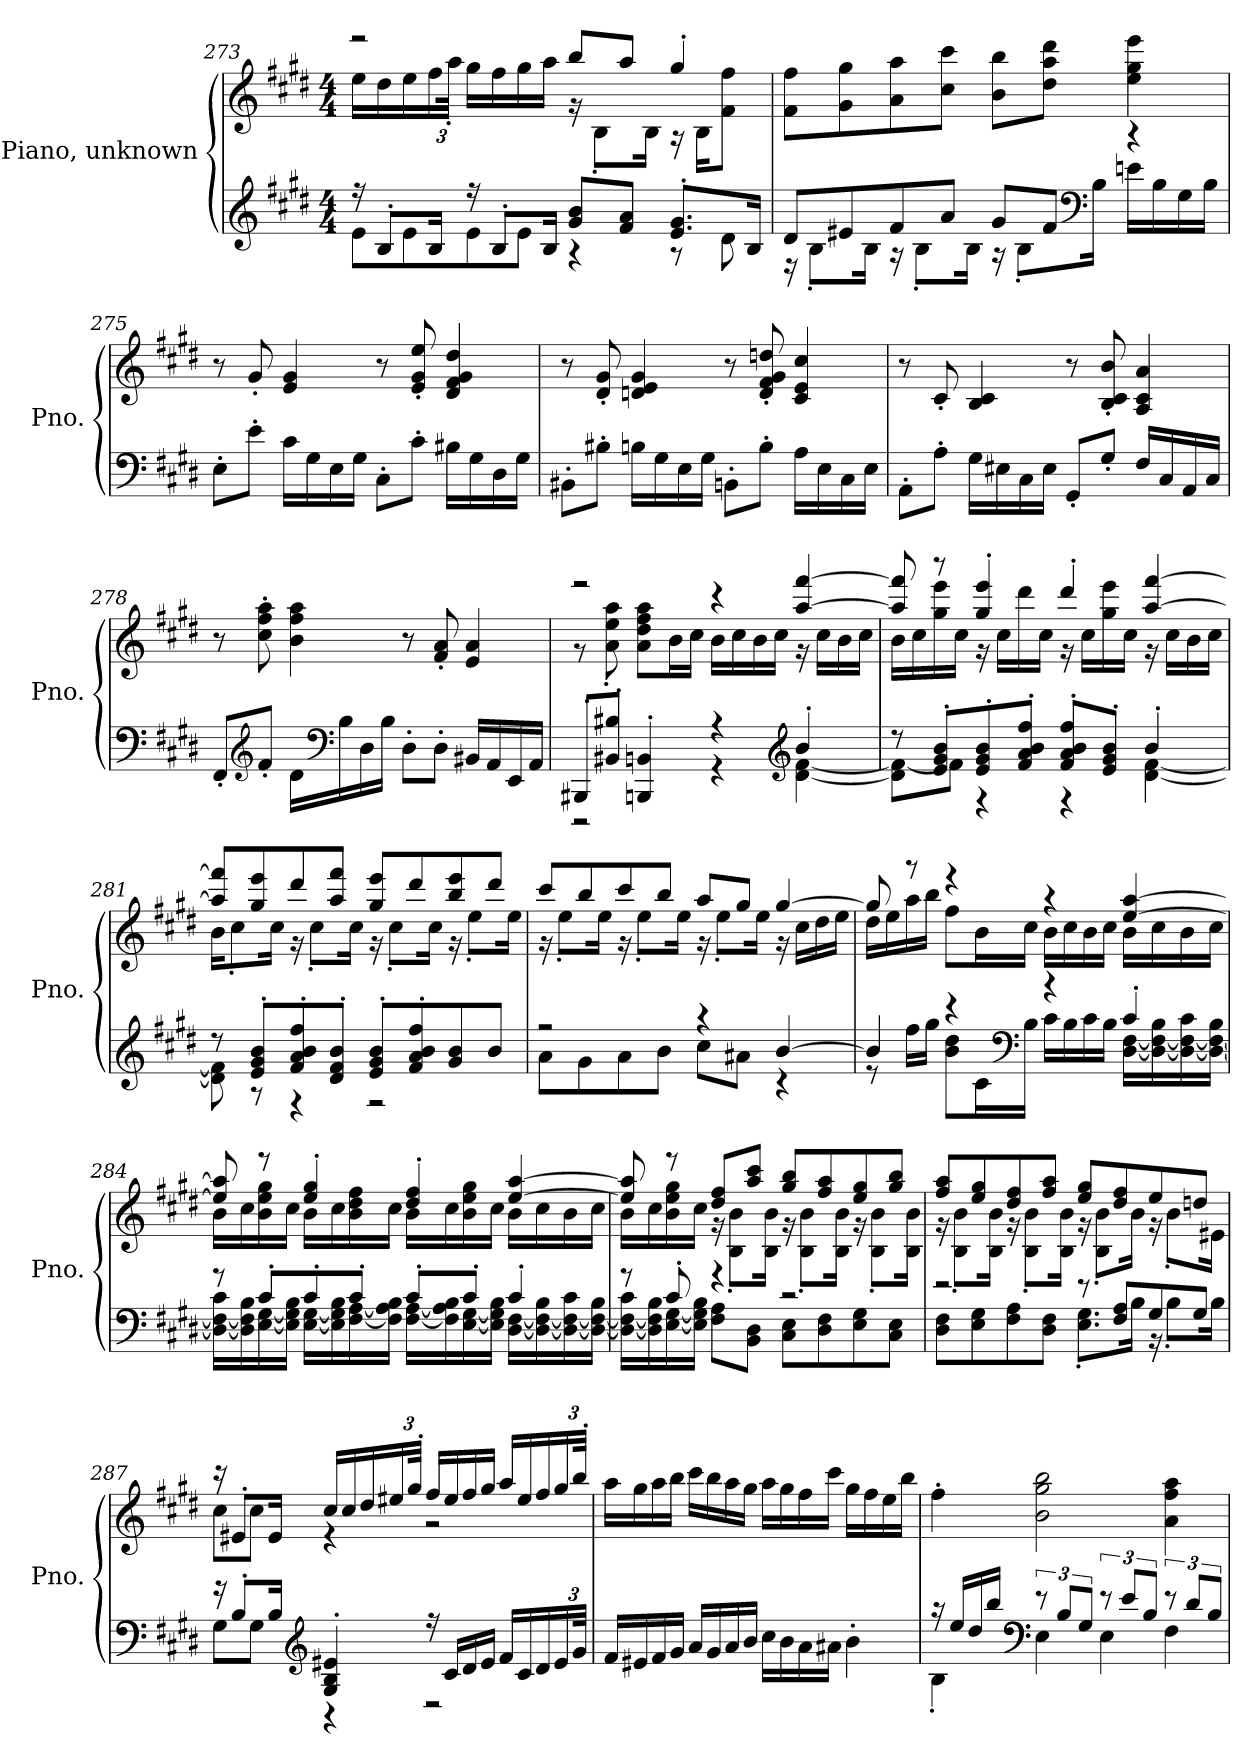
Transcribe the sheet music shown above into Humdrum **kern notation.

**kern	**kern
*part1	*part1
*staff2	*staff1
*I"Piano, unknown	*
*I'Pno.	*
!!LO:LB:g=z
*clefG2	*clefG2
*k[f#c#g#d#]	*k[f#c#g#d#]
*M4/4	*M4/4
=273	=273
*^	*^
16r	8e\L	2r	16ee\LL
8B'/L	.	.	16dd#\
.	8e\	.	16ee\
*	*	*	*Xbrackettup
16B/Jk	.	.	24ff#\
.	.	.	48aa'\JJk
16r	8e\	.	16gg#\LL
8B'/L	.	.	16ff#\
.	8e\J	.	16gg#\
16B/Jk	.	.	16aa\JJ
8g#/ 8b/L	4r	8bb/L	16r
.	.	.	8B'\L
8f#/ 8a/J	.	8aa/J	.
.	.	.	16B\Jk
8.e/' 8.g#/'L	8r	4gg#'/	16r
.	.	.	16B\KL
.	8d#\	.	8f#\ 8ff#\J
16B/Jk	.	.	.
*	*	*v	*v
=274	=274	=274
8d#/L	16r	8f#\ 8ff#\L
.	8B'\L	.
8e#X/	.	8g#\ 8gg#\
.	16B\Jk	.
8f#/	16r	8a\ 8aa\
.	8B'\L	.
8a/J	.	8cc#\ 8ccc#\J
.	16B\Jk	.
8g#/L	16r	8b\ 8bb\L
.	8B'\L	.
8f#/J	.	8dd#\ 8aa\ 8ddd#\J
*clefF4	*	*
.	16B\Jk	.
4r	16en\LL	4ee\ 4gg#\ 4eee\
.	16B\	.
.	16G#\	.
.	16B\JJ	.
*v	*v	*
!!LO:PB:g=z
=275	=275
8E'\L	8r
8e'\J	8g#'/
16c#\LL	4e/ 4g#/
16G#\	.
16E\	.
16G#\JJ	.
8C#'\L	8r
8c#'\J	8e/' 8g#/' 8ee/'
16B#X\LL	4d#/ 4f#/ 4g#/ 4dd#/
16G#\	.
16D#\	.
16G#\JJ	.
=276	=276
8BB#X'\L	8r
8B#X'\J	8d#/' 8g#/'
16Bn\LL	4dn/ 4e/ 4g#/
16G#\	.
16E\	.
16G#\JJ	.
8BBn'\L	8r
8B'\J	8d/' 8f#/' 8g#/' 8ddn/'
16A\LL	4c#/ 4e/ 4cc#/
16E\	.
16C#\	.
16E\JJ	.
=277	=277
8AA'\L	8r
8A'\J	8c#'/
16G#\LL	4B/ 4c#/
16E#X\	.
16C#\	.
16E#\JJ	.
8GG#'/L	8r
8G#'/J	8B/' 8c#/' 8b/'
16F#/LL	4A/ 4c#/ 4a/
16C#/	.
16AA/	.
16C#/JJ	.
!!LO:LB:g=z
=278	=278
8FF#'/L	8r
*clefG2	*
8f#'/J	8cc#\' 8ff#\' 8aa\'
16d#\LL	4b\ 4ff#\ 4aa\
*clefF4	*
16B\	.
16D#\	.
16B\JJ	.
8D#'\L	8r
8D#'\J	8f#/' 8a/'
16BB#X/LL	4e/ 4a/
16AA/	.
16EE/	.
16AA/JJ	.
=279	=279
*^	*^
8BBB#X'/L	2r	2r	8r
8BB#X/' 8B#X/'J	.	.	8a\' 8ee\' 8aa\'
4BBBn/' 4BBn/'	.	.	8a\ 8dd#\ 8ff#\ 8aa\L
.	.	.	16b\L
.	.	.	16cc#\JJ
4r	4r	4r	16b\LL
.	.	.	16cc#\
.	.	.	16b\
.	.	.	16cc#\JJ
*clefG2	*	*	*
4b'/	[4d#\ [4f#\	[4aa/ [4fff#/	16r
.	.	.	16cc#\LL
.	.	.	16b\
.	.	.	16cc#\JJ
!!LO:LB:g=z	!!
=280	=280	=280	=280
8r	8d#\] 8f#\_L	8aa/] 8fff#/]	16b\LL
.	.	.	16cc#\
8e/' 8g#/' 8b/'L	8f#\J]	8r	16gg#\ 16eee\
.	.	.	16cc#\JJ
8e/' 8g#/' 8b/'	4r	4gg#/' 4eee/'	16r
.	.	.	16cc#\LL
8f#/' 8a/' 8b/' 8ff#/'J	.	.	16ddd#\
.	.	.	16cc#\JJ
8f#/' 8a/' 8b/' 8ff#/'L	4r	4ddd#'/	16r
.	.	.	16cc#\LL
8e/' 8g#/' 8b/'J	.	.	16gg#\ 16eee\
.	.	.	16cc#\JJ
4b'/	[4d#\ [4f#\	[4aa/ [4fff#/	16r
.	.	.	16cc#\LL
.	.	.	16b\
.	.	.	16cc#\JJ
=281	=281	=281	=281
8r	8d#\] 8f#\]	8aa/] 8fff#/]L	16b\KL
.	.	.	8cc#'\
8e/' 8g#/' 8b/'L	8r	8gg#/ 8eee/	.
.	.	.	16cc#\Jk
8f#/' 8a/' 8b/' 8ff#/'	4r	8ddd#/	16r
.	.	.	8cc#'\L
8d#/' 8f#/' 8b/'J	.	8aa/ 8fff#/J	.
.	.	.	16cc#\Jk
8e/' 8g#/' 8b/'L	2r	8gg#/ 8eee/L	16r
.	.	.	8cc#'\L
8f#/' 8a/' 8b/' 8ff#/'	.	8ddd#/	.
.	.	.	16cc#\Jk
8g#/ 8b/	.	8bb/ 8eee/	16r
.	.	.	8ee'\L
8b/J	.	8ddd#/J	.
.	.	.	16ee\Jk
!!LO:LB:g=z	!!
=282	=282	=282	=282
2r	8a\L	8ccc#/L	16r
.	.	.	8ee'\L
.	8g#\	8bb/	.
.	.	.	16ee\Jk
.	8a\	8ccc#/	16r
.	.	.	8ee'\L
.	8b\J	8bb/J	.
.	.	.	16ee\Jk
4r	8cc#\L	8aa/L	16r
.	.	.	8ee'\L
.	8a#X\J	8gg#/J	.
.	.	.	16ee\Jk
[4b/	4r	[4gg#/	16r
.	.	.	16cc#\LL
.	.	.	16dd#\
.	.	.	16ee\JJ
=283	=283	=283	=283
4b/]	8r	8gg#/]	16dd#\LL
.	.	.	16ee\
.	16ff#\LL	8r	16aa\
.	16gg#\JJ	.	16bb\JJ
4r	8b\ 8dd#\L	4r	8ff#\L
.	16c#\L	.	16b\L
*clefF4	*	*	*
.	16B\JJ	.	16cc#\JJ
4r	16c#\LL	4r	16b\LL
.	16B\	.	16cc#\
.	16c#\	.	16b\
.	16B\JJ	.	16cc#\JJ
4c#'/	[16D#\ [16F#\LL	[4ee/ [4aa/	16b\LL
.	16D#\_ 16F#\_ 16B\	.	16cc#\
.	16D#\_ 16F#\_ 16c#\	.	16b\
.	16D#\_ 16F#\_ 16B\JJ	.	16cc#\JJ
!!LO:LB:g=z	!!
=284	=284	=284	=284
8r	16D#\_ 16F#\_ 16c#\LL	8ee/] 8aa/]	16b\LL
.	16D#\] 16F#\] 16B\	.	16cc#\
8c#'/L	[16E\ [16G#\	8r	16b\ 16ee\ 16gg#\
.	16E\] 16G#\] 16B\JJ	.	16cc#\JJ
8c#'/	[16E\ [16G#\LL	4ee/' 4gg#/'	16b\LL
.	16E\] 16G#\] 16B\	.	16cc#\
8c#'/J	[16F#\ [16A\	.	16b\ 16dd#\ 16ff#\
.	16F#\] 16A\] 16B\JJ	.	16cc#\JJ
8c#'/L	[16F#\ [16A\LL	4dd#/' 4ff#/'	16b\LL
.	16F#\] 16A\] 16B\	.	16cc#\
8c#'/J	[16E\ [16G#\	.	16b\ 16ee\ 16gg#\
.	16E\] 16G#\] 16B\JJ	.	16cc#\JJ
4c#'/	[16D#\ [16F#\LL	[4ee/ [4aa/	16b\LL
.	16D#\_ 16F#\_ 16B\	.	16cc#\
.	16D#\_ 16F#\_ 16c#\	.	16b\
.	16D#\_ 16F#\_ 16B\JJ	.	16cc#\JJ
=285	=285	=285	=285
8r	16D#\_ 16F#\_ 16c#\LL	8ee/] 8aa/]	16b\LL
.	16D#\] 16F#\] 16B\	.	16cc#\
8c#'/	[16E\ [16G#\	8r	16b\ 16ee\ 16gg#\
.	16E\] 16G#\] 16B\JJ	.	16cc#\JJ
4r	8F#\ 8A\L	8dd#/ 8ff#/L	16r
.	.	.	8B\' 8b\'L
.	8BB\ 8D#\J	8aa/ 8ccc#/J	.
.	.	.	16B\ 16b\Jk
2r	8C#\ 8E\L	8gg#/ 8bb/L	16r
.	.	.	8B\' 8b\'L
.	8D#\ 8F#\	8ff#/ 8aa/	.
.	.	.	16B\ 16b\Jk
.	8E\ 8G#\	8ee/ 8gg#/	16r
.	.	.	8B\' 8b\'L
.	8C#\ 8E\J	8gg#/ 8bb/J	.
.	.	.	16B\ 16b\Jk
!!LO:LB:g=z	!!
=286	=286	=286	=286
2r	8D#\ 8F#\L	8ff#/ 8aa/L	16r
.	.	.	8B\' 8b\'L
.	8E\ 8G#\	8ee/ 8gg#/	.
.	.	.	16B\ 16b\Jk
.	8F#\ 8A\	8dd#/ 8ff#/	16r
.	.	.	8B\' 8b\'L
.	8D#\ 8F#\J	8ff#/ 8aa/J	.
.	.	.	16B\ 16b\Jk
8r	8.E\' 8.G#\'L	8ee/ 8gg#/L	16r
.	.	.	8B\' 8b\'L
8F#/ 8A/L	.	8dd#/ 8ff#/	.
.	16B\Jk	.	16b\Jk
8G#/	16r	8ee/	16r
.	8B'\L	.	8b'\L
8G#/J	.	8ddn/J	.
.	16B\Jk	.	16e#X\Jk
=287	=287	=287	=287
16r	8G#\L	16r	8cc#\L
8B'/L	.	8e#X'/L	.
.	8G#\J	.	8cc#\J
16B/Jk	.	16e#/Jk	.
*clefG2	*	*	*
4G#/' 4B/' 4e#X/'	4r	16cc#/LL	4r
.	.	16cc#/	.
.	.	16dd#/	.
.	.	24ee#X/	.
.	.	48gg#'/JJk	.
16r	2r	16ff#/LL	2r
16c#/LL	.	16ee#/	.
16d#/	.	16ff#/	.
16e#/JJ	.	16gg#/JJ	.
16f#/LL	.	16aa/LL	.
16c#/	.	16ee#/	.
16d#/	.	16ff#/	.
*Xbrackettup	*	*	*
24e#/	.	24gg#/	.
48g#/JJk	.	48bb'/JJk	.
*v	*v	*	*
*	*v	*v
!!LO:PB:g=z
=288	=288
16f#/LL	16aa\LL
16e#X/	16gg#\
16f#/	16aa\
16g#/JJ	16bb\JJ
16a/LL	16ccc#\LL
16g#/	16bb\
16a/	16aa\
16b/JJ	16gg#\JJ
16cc#\LL	16aa\LL
16b\	16gg#\
16a\	16ff#\
16a#X\JJ	16ccc#\JJ
4b'\	16gg#\LL
.	16ff#\
.	16ee\
.	16bb\JJ
=289	=289
*^	*
16r	4B'\	4ff#'\
16ee/LL	.	.
16dd#/	.	.
16bb/JJ	.	.
*clefF4	*	*
*brackettup	*	*
12r	4E\	2b\ 2gg#\ 2bb\
12B/L	.	.
12G#/J	.	.
12r	4E\	.
12e/L	.	.
12B/J	.	.
12r	4F#\	4a\ 4ff#\ 4aa\
12d#/L	.	.
12B/J	.	.
*v	*v	*
=	=
*-	*-
